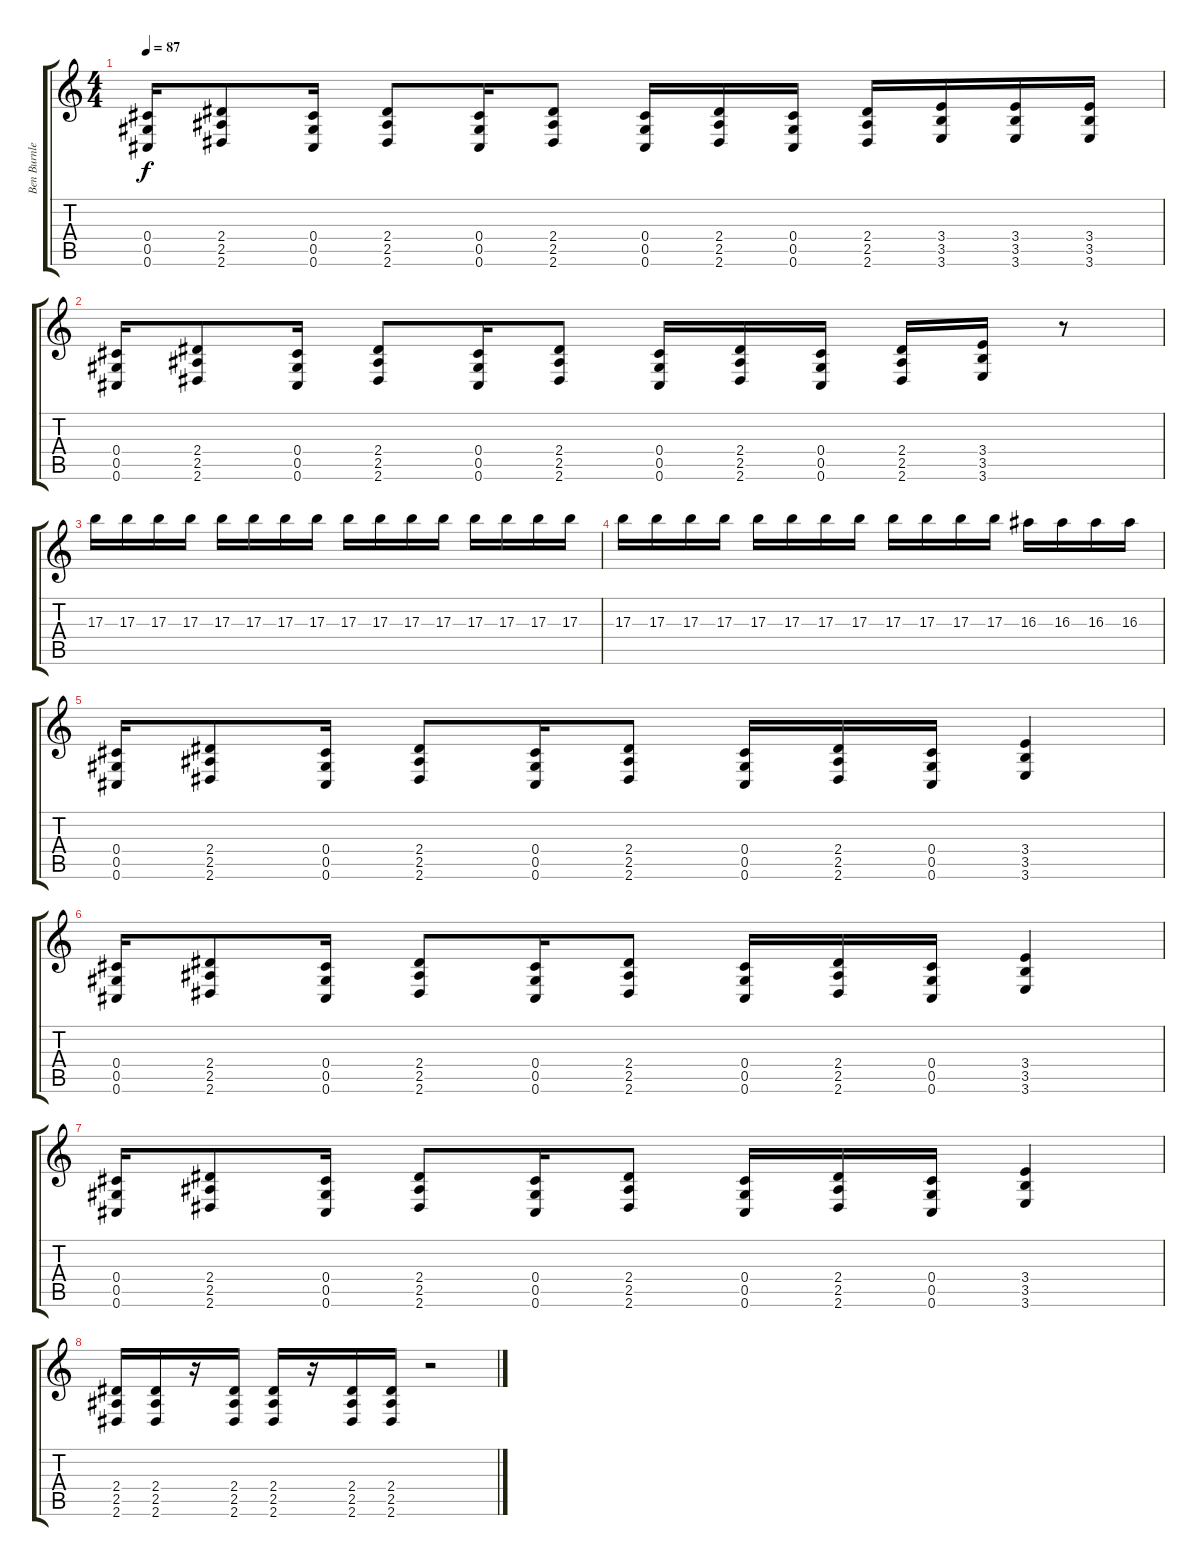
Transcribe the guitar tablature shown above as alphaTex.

\track ("Ben Burnley Guitar" "Ben Burnle") {instrument distortionguitar}
\staff {score tabs}
\tuning (Eb4 Bb3 Gb3 Db3 Ab2 Db2) {hide}
\ts (4 4)
\tempo 87
\clef g2
\ks c
(0.4 0.5 0.6).16{dy f} (2.4 2.5 2.6).8 (0.4 0.5 0.6).16 (2.4 2.5 2.6).8 (0.4 0.5 0.6).16 (2.4 2.5 2.6).8 (0.4 0.5 0.6).16 (2.4 2.5 2.6).16 (0.4 0.5 0.6).16 (2.4 2.5 2.6).16 (3.4 3.5 3.6).16 (3.4 3.5 3.6).16 (3.4 3.5 3.6).16 |
(0.4 0.5 0.6).16 (2.4 2.5 2.6).8 (0.4 0.5 0.6).16 (2.4 2.5 2.6).8 (0.4 0.5 0.6).16 (2.4 2.5 2.6).8 (0.4 0.5 0.6).16 (2.4 2.5 2.6).16 (0.4 0.5 0.6).16 (2.4 2.5 2.6).16 (3.4 3.5 3.6).16 r.8 |
17.3.16 17.3.16 17.3.16 17.3.16 17.3.16 17.3.16 17.3.16 17.3.16 17.3.16 17.3.16 17.3.16 17.3.16 17.3.16 17.3.16 17.3.16 17.3.16 |
17.3.16 17.3.16 17.3.16 17.3.16 17.3.16 17.3.16 17.3.16 17.3.16 17.3.16 17.3.16 17.3.16 17.3.16 16.3.16 16.3.16 16.3.16 16.3.16 |
(0.4 0.5 0.6).16 (2.4 2.5 2.6).8 (0.4 0.5 0.6).16 (2.4 2.5 2.6).8 (0.4 0.5 0.6).16 (2.4 2.5 2.6).8 (0.4 0.5 0.6).16 (2.4 2.5 2.6).16 (0.4 0.5 0.6).16 (3.4 3.5 3.6).4 |
(0.4 0.5 0.6).16 (2.4 2.5 2.6).8 (0.4 0.5 0.6).16 (2.4 2.5 2.6).8 (0.4 0.5 0.6).16 (2.4 2.5 2.6).8 (0.4 0.5 0.6).16 (2.4 2.5 2.6).16 (0.4 0.5 0.6).16 (3.4 3.5 3.6).4 |
(0.4 0.5 0.6).16 (2.4 2.5 2.6).8 (0.4 0.5 0.6).16 (2.4 2.5 2.6).8 (0.4 0.5 0.6).16 (2.4 2.5 2.6).8 (0.4 0.5 0.6).16 (2.4 2.5 2.6).16 (0.4 0.5 0.6).16 (3.4 3.5 3.6).4 |
(2.4 2.5 2.6).16 (2.4 2.5 2.6).16 r.16 (2.4 2.5 2.6).16 (2.4 2.5 2.6).16 r.16 (2.4 2.5 2.6).16 (2.4 2.5 2.6).16 r.2
